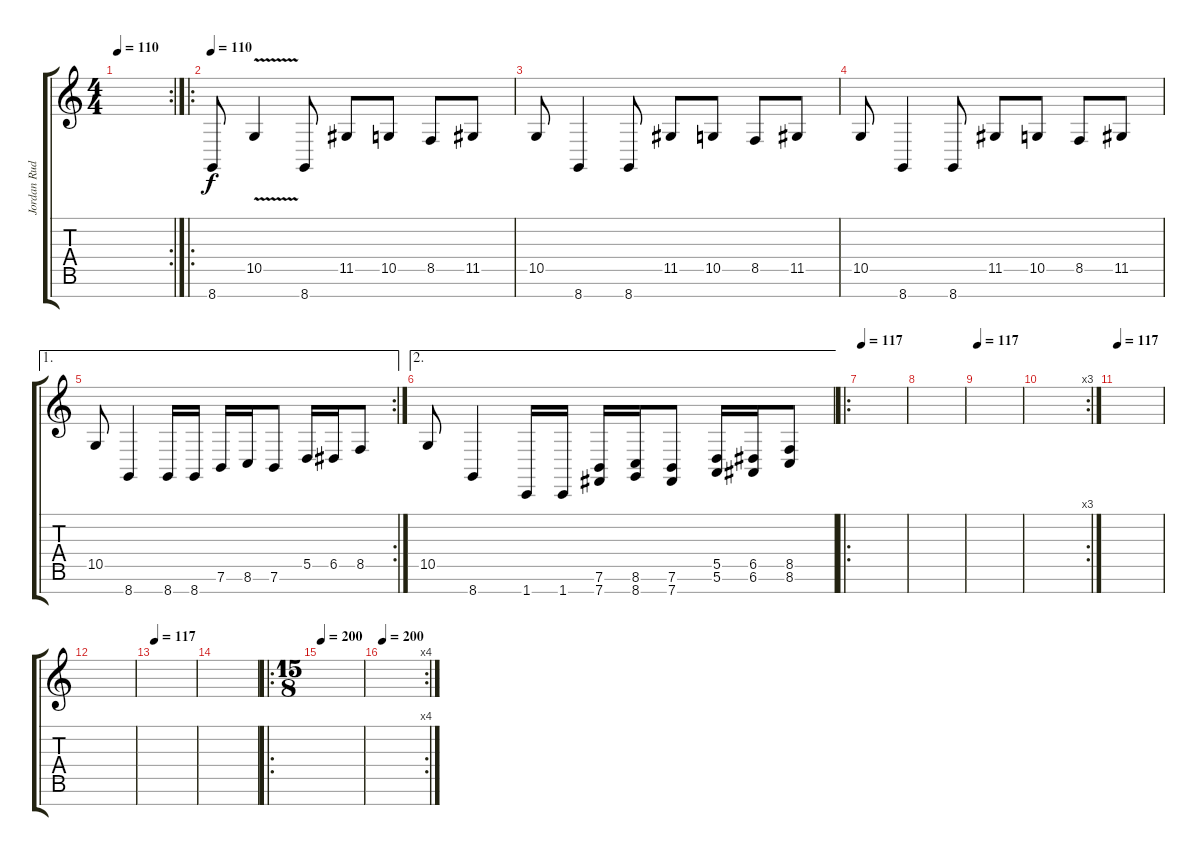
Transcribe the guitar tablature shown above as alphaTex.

\track ("Jordan Rudess" "Jordan Rud") {instrument lead1square}
\staff {score tabs}
\tuning (E4 B3 G3 D3 A2 E2 B1) {hide}
\rc 2
\ts (4 4)
\tempo 110
\clef g2
\ks c
|
\ro
\tempo 110
8.7.8 10.5{v}.4 8.7.8 11.5.8 10.5.8 8.5.8 11.5.8 |
10.5.8 8.7.4 8.7.8 11.5.8 10.5.8 8.5.8 11.5.8 |
10.5.8 8.7.4 8.7.8 11.5.8 10.5.8 8.5.8 11.5.8 |
\ae 1
\rc 2
10.5.8 8.7.4 8.7.16 8.7.16 7.6.16 8.6.16 7.6.8 5.5.16 6.5.16 8.5.8 |
\ae 2
10.5.8 8.7.4 1.7.16 1.7.16 (7.6 7.7).16 (8.6 8.7).16 (7.6 7.7).8 (5.5 5.6).16 (6.5 6.6).16 (8.5 8.6).8 |
\ro
\tempo 117
|
|
\tempo 117
|
\rc 3
|
\tempo 117
|
|
\tempo 117
|
|
\ro
\ts (15 8)
\tempo 200
|
\rc 4
\tempo 200
